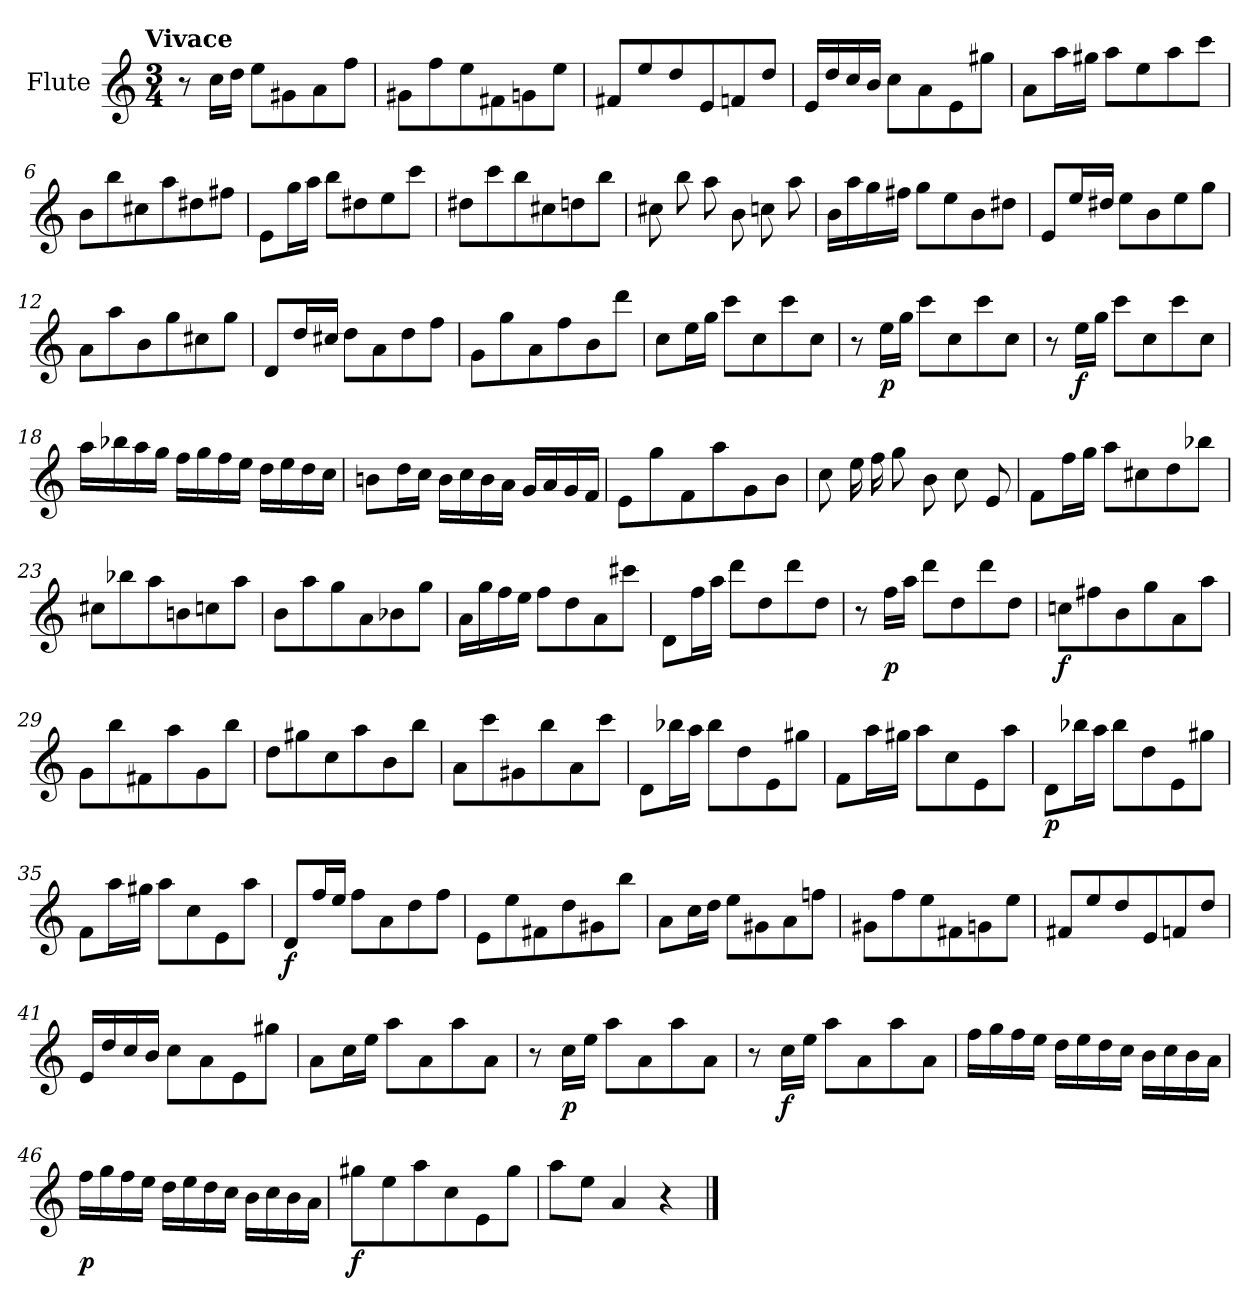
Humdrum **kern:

**kern	**dynam
*part1	*part1
*staff1	*staff1
*I"Flute	*
*I'Fl	*
*clefG2	*
!!LO:TX:omd:t=Vivace
*M3/4	*
*MM160	*
=1	=1
8r	.
16ccLL	.
16ddJJ	.
8eeL	.
8g#X	.
8a	.
8ffJ	.
=2	=2
8g#XL	.
8ff	.
8ee	.
8f#X	.
8gn	.
8eeJ	.
=3	=3
8f#XL	.
8ee	.
8dd	.
8e	.
8fn	.
8ddJ	.
=4	=4
16eLL	.
16dd	.
16cc	.
16bJJ	.
8ccL	.
8a	.
8e	.
8gg#XJ	.
=5	=5
8aL	.
16aaL	.
16gg#XJJ	.
8aaL	.
8ee	.
8aa	.
8cccJ	.
=6	=6
8bL	.
8bb	.
8cc#X	.
8aa	.
8dd#X	.
8ff#XJ	.
=7	=7
8eL	.
16ggL	.
16aaJJ	.
8bbL	.
8dd#X	.
8ee	.
8cccJ	.
=8	=8
8dd#XL	.
8ccc	.
8bb	.
8cc#X	.
8ddn	.
8bbJ	.
=9	=9
8cc#X	.
8bb	.
8aa	.
8b	.
8ccn	.
8aa	.
=10	=10
16bLL	.
16aa	.
16gg	.
16ff#XJJ	.
8ggL	.
8ee	.
8b	.
8dd#XJ	.
=11	=11
8eL	.
16eeL	.
16dd#XJJ	.
8eeL	.
8b	.
8ee	.
8ggJ	.
=12	=12
8aL	.
8aa	.
8b	.
8gg	.
8cc#X	.
8ggJ	.
=13	=13
8dL	.
16ddL	.
16cc#XJJ	.
8ddL	.
8a	.
8dd	.
8ffJ	.
=14	=14
8gL	.
8gg	.
8a	.
8ff	.
8b	.
8dddJ	.
=15	=15
8ccL	.
16eeL	.
16ggJJ	.
8cccL	.
8cc	.
8ccc	.
8ccJ	.
=16	=16
8r	.
16eeLL	p
16ggJJ	.
8cccL	.
8cc	.
8ccc	.
8ccJ	.
=17	=17
8r	.
16eeLL	f
16ggJJ	.
8cccL	.
8cc	.
8ccc	.
8ccJ	.
=18	=18
16aaLL	.
16bb-X	.
16aa	.
16ggJJ	.
16ffLL	.
16gg	.
16ff	.
16eeJJ	.
16ddLL	.
16ee	.
16dd	.
16ccJJ	.
=19	=19
8bnL	.
16ddL	.
16ccJJ	.
16bLL	.
16cc	.
16b	.
16aJJ	.
16gLL	.
16a	.
16g	.
16fJJ	.
=20	=20
8eL	.
8gg	.
8f	.
8aa	.
8g	.
8bJ	.
=21	=21
8cc	.
16ee	.
16ff	.
8gg	.
8b	.
8cc	.
8e	.
=22	=22
8fL	.
16ffL	.
16ggJJ	.
8aaL	.
8cc#X	.
8dd	.
8bb-XJ	.
=23	=23
8cc#XL	.
8bb-X	.
8aa	.
8bn	.
8ccn	.
8aaJ	.
=24	=24
8bL	.
8aa	.
8gg	.
8a	.
8b-X	.
8ggJ	.
=25	=25
16aLL	.
16gg	.
16ff	.
16eeJJ	.
8ffL	.
8dd	.
8a	.
8ccc#XJ	.
=26	=26
8dL	.
16ffL	.
16aaJJ	.
8dddL	.
8dd	.
8ddd	.
8ddJ	.
=27	=27
8r	.
16ffLL	p
16aaJJ	.
8dddL	.
8dd	.
8ddd	.
8ddJ	.
=28	=28
8ccnL	f
8ff#X	.
8b	.
8gg	.
8a	.
8aaJ	.
=29	=29
8gL	.
8bb	.
8f#X	.
8aa	.
8g	.
8bbJ	.
=30	=30
8ddL	.
8gg#X	.
8cc	.
8aa	.
8b	.
8bbJ	.
=31	=31
8aL	.
8ccc	.
8g#X	.
8bb	.
8a	.
8cccJ	.
=32	=32
8dL	.
16bb-XL	.
16aaJJ	.
8bb-L	.
8dd	.
8e	.
8gg#XJ	.
=33	=33
8fL	.
16aaL	.
16gg#XJJ	.
8aaL	.
8cc	.
8e	.
8aaJ	.
=34	=34
8dL	p
16bb-XL	.
16aaJJ	.
8bb-L	.
8dd	.
8e	.
8gg#XJ	.
=35	=35
8fL	.
16aaL	.
16gg#XJJ	.
8aaL	.
8cc	.
8e	.
8aaJ	.
=36	=36
8dL	f
16ffL	.
16eeJJ	.
8ffL	.
8a	.
8dd	.
8ffJ	.
=37	=37
8eL	.
8ee	.
8f#X	.
8dd	.
8g#X	.
8bbJ	.
=38	=38
8aL	.
16ccL	.
16ddJJ	.
8eeL	.
8g#X	.
8a	.
8ffnJ	.
=39	=39
8g#XL	.
8ff	.
8ee	.
8f#X	.
8gn	.
8eeJ	.
=40	=40
8f#XL	.
8ee	.
8dd	.
8e	.
8fn	.
8ddJ	.
=41	=41
16eLL	.
16dd	.
16cc	.
16bJJ	.
8ccL	.
8a	.
8e	.
8gg#XJ	.
=42	=42
8aL	.
16ccL	.
16eeJJ	.
8aaL	.
8a	.
8aa	.
8aJ	.
=43	=43
8r	.
16ccLL	p
16eeJJ	.
8aaL	.
8a	.
8aa	.
8aJ	.
=44	=44
8r	.
16ccLL	f
16eeJJ	.
8aaL	.
8a	.
8aa	.
8aJ	.
=45	=45
16ffLL	.
16gg	.
16ff	.
16eeJJ	.
16ddLL	.
16ee	.
16dd	.
16ccJJ	.
16bLL	.
16cc	.
16b	.
16aJJ	.
=46	=46
16ffLL	p
16gg	.
16ff	.
16eeJJ	.
16ddLL	.
16ee	.
16dd	.
16ccJJ	.
16bLL	.
16cc	.
16b	.
16aJJ	.
=47	=47
8gg#XL	f
8ee	.
8aa	.
8cc	.
8e	.
8gg#J	.
=48	=48
8aaL	.
8eeJ	.
4a	.
4r	.
==	==
*-	*-
